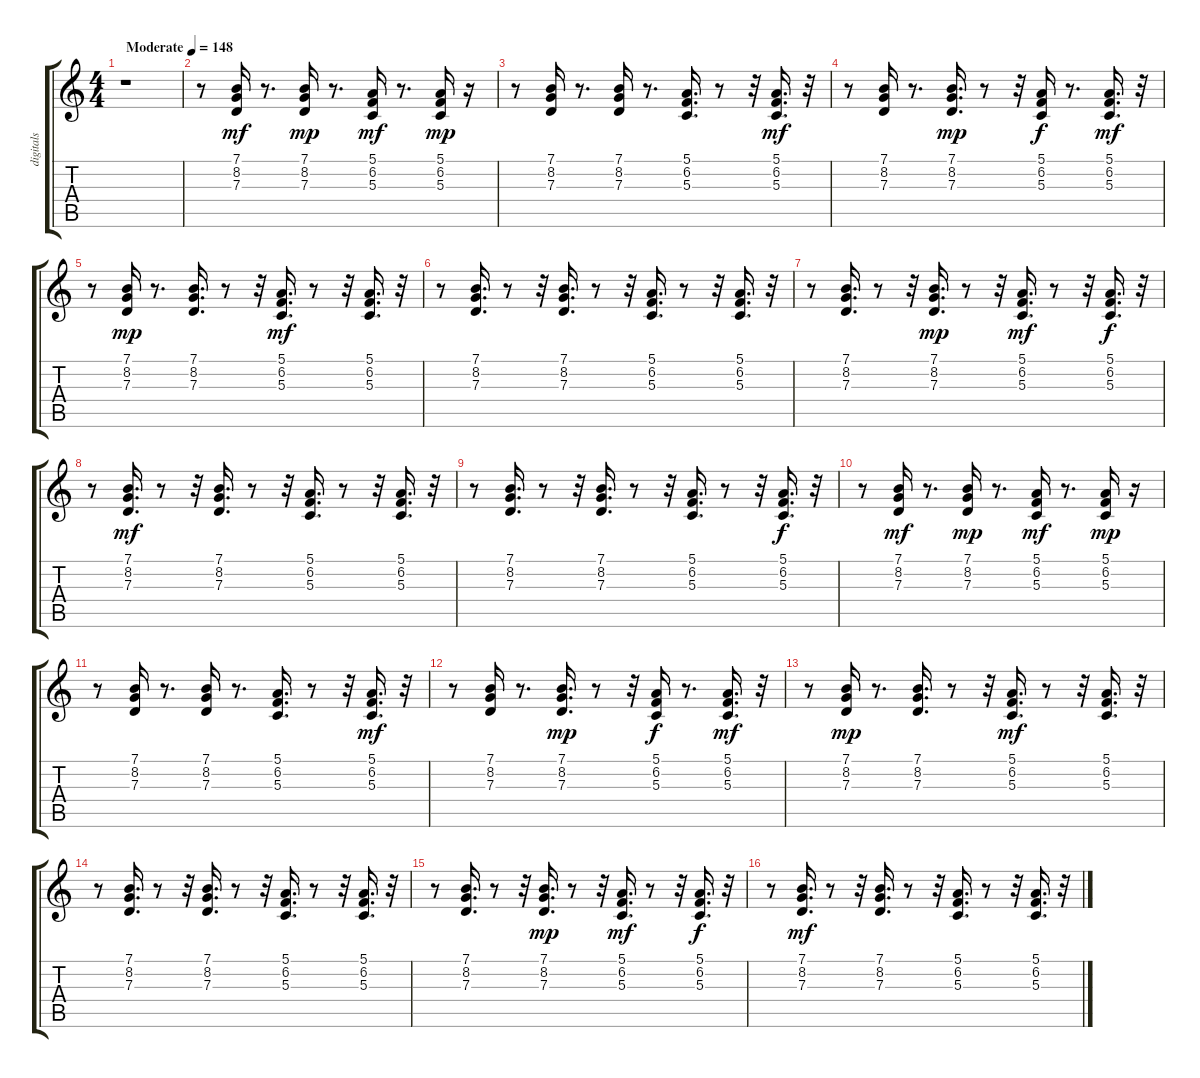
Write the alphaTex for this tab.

\track ("digitals            " "digitals  ") {instrument acousticgrandpiano}
\staff {score tabs}
\tuning (E4 B3 G3 D3 A2 E2) {hide}
\ts (4 4)
\tempo (148 "Moderate")
\clef g2
\ks c
r.1{dy mf instrument acousticgrandpiano} |
r.8 (7.1 8.2 7.3).16 r.8{d} (7.1 8.2 7.3).16{dy mp} r.8{d} (5.1 6.2 5.3).16{dy mf} r.8{d} (5.1 6.2 5.3).16{dy mp} r.16 |
r.8 (7.1 8.2 7.3).16 r.8{d} (7.1 8.2 7.3).16 r.8{d} (5.1 6.2 5.3).16{d} r.8 r.32 (5.1 6.2 5.3).16{d dy mf} r.32 |
r.8 (7.1 8.2 7.3).16 r.8{d} (7.1 8.2 7.3).16{d dy mp} r.8 r.32 (5.1 6.2 5.3).16{dy f} r.8{d} (5.1 6.2 5.3).16{d dy mf} r.32 |
r.8 (7.1 8.2 7.3).16{dy mp} r.8{d} (7.1 8.2 7.3).16{d} r.8 r.32 (5.1 6.2 5.3).16{d dy mf} r.8 r.32 (5.1 6.2 5.3).16{d} r.32 |
r.8 (7.1 8.2 7.3).16{d} r.8 r.32 (7.1 8.2 7.3).16{d} r.8 r.32 (5.1 6.2 5.3).16{d} r.8 r.32 (5.1 6.2 5.3).16{d} r.32 |
r.8 (7.1 8.2 7.3).16{d} r.8 r.32 (7.1 8.2 7.3).16{d dy mp} r.8 r.32 (5.1 6.2 5.3).16{d dy mf} r.8 r.32 (5.1 6.2 5.3).16{d dy f} r.32 |
r.8 (7.1 8.2 7.3).16{d dy mf} r.8 r.32 (7.1 8.2 7.3).16{d} r.8 r.32 (5.1 6.2 5.3).16{d} r.8 r.32 (5.1 6.2 5.3).16{d} r.32 |
r.8 (7.1 8.2 7.3).16{d} r.8 r.32 (7.1 8.2 7.3).16{d} r.8 r.32 (5.1 6.2 5.3).16{d} r.8 r.32 (5.1 6.2 5.3).16{d dy f} r.32 |
r.8 (7.1 8.2 7.3).16{dy mf} r.8{d} (7.1 8.2 7.3).16{dy mp} r.8{d} (5.1 6.2 5.3).16{dy mf} r.8{d} (5.1 6.2 5.3).16{dy mp} r.16 |
r.8 (7.1 8.2 7.3).16 r.8{d} (7.1 8.2 7.3).16 r.8{d} (5.1 6.2 5.3).16{d} r.8 r.32 (5.1 6.2 5.3).16{d dy mf} r.32 |
r.8 (7.1 8.2 7.3).16 r.8{d} (7.1 8.2 7.3).16{d dy mp} r.8 r.32 (5.1 6.2 5.3).16{dy f} r.8{d} (5.1 6.2 5.3).16{d dy mf} r.32 |
r.8 (7.1 8.2 7.3).16{dy mp} r.8{d} (7.1 8.2 7.3).16{d} r.8 r.32 (5.1 6.2 5.3).16{d dy mf} r.8 r.32 (5.1 6.2 5.3).16{d} r.32 |
r.8 (7.1 8.2 7.3).16{d} r.8 r.32 (7.1 8.2 7.3).16{d} r.8 r.32 (5.1 6.2 5.3).16{d} r.8 r.32 (5.1 6.2 5.3).16{d} r.32 |
r.8 (7.1 8.2 7.3).16{d} r.8 r.32 (7.1 8.2 7.3).16{d dy mp} r.8 r.32 (5.1 6.2 5.3).16{d dy mf} r.8 r.32 (5.1 6.2 5.3).16{d dy f} r.32 |
r.8 (7.1 8.2 7.3).16{d dy mf} r.8 r.32 (7.1 8.2 7.3).16{d} r.8 r.32 (5.1 6.2 5.3).16{d} r.8 r.32 (5.1 6.2 5.3).16{d} r.32
